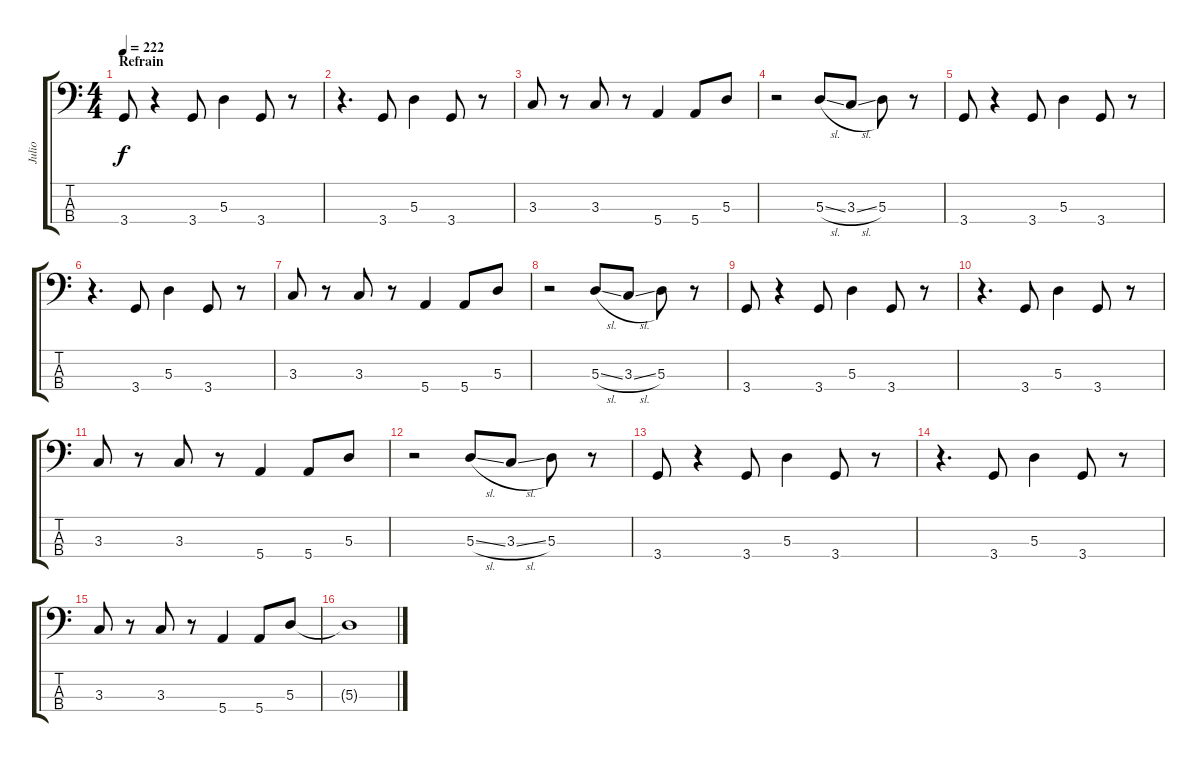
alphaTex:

\track ("Julio" "Julio") {instrument electricbassfinger}
\staff {score tabs}
\tuning (G2 D2 A1 E1) {hide}
\ts (4 4)
\section ("" "Refrain")
\tempo 222
\clef f4
\ks c
3.4.8{dy f} r.4 3.4.8 5.3.4 3.4.8 r.8 |
r.4{d} 3.4.8 5.3.4 3.4.8 r.8 |
3.3.8 r.8 3.3.8 r.8 5.4.4 5.4.8 5.3.8 |
r.2 5.3{sl}.8 3.3{sl}.8 5.3.8 r.8 |
3.4.8 r.4 3.4.8 5.3.4 3.4.8 r.8 |
r.4{d} 3.4.8 5.3.4 3.4.8 r.8 |
3.3.8 r.8 3.3.8 r.8 5.4.4 5.4.8 5.3.8 |
r.2 5.3{sl}.8 3.3{sl}.8 5.3.8 r.8 |
3.4.8 r.4 3.4.8 5.3.4 3.4.8 r.8 |
r.4{d} 3.4.8 5.3.4 3.4.8 r.8 |
3.3.8 r.8 3.3.8 r.8 5.4.4 5.4.8 5.3.8 |
r.2 5.3{sl}.8 3.3{sl}.8 5.3.8 r.8 |
3.4.8 r.4 3.4.8 5.3.4 3.4.8 r.8 |
r.4{d} 3.4.8 5.3.4 3.4.8 r.8 |
3.3.8 r.8 3.3.8 r.8 5.4.4 5.4.8 5.3.8 |
5.3{t}.1
